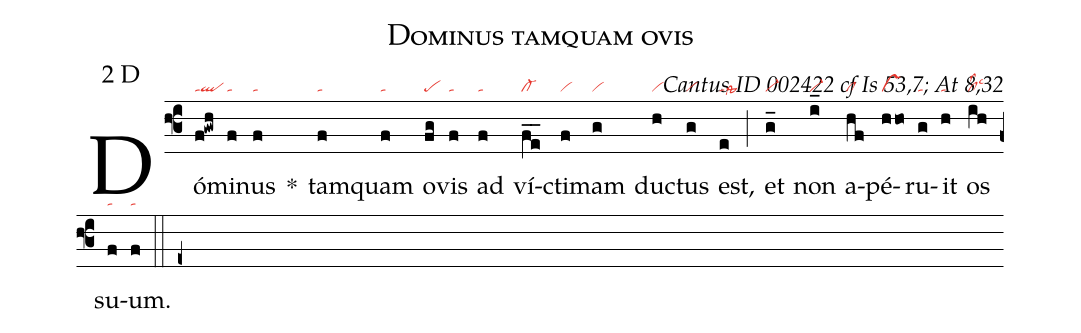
name: Dominus tamquam ovis;
mode: 2;
mode-differentia: D;
commentary: Cantus ID 002422 cf Is 53,7; At 8,32;
nabc-lines: 1;
%%
(f3)

Dó(f!gwh|taql)mi(f|ta)nus(f|ta) *() tam(f|ta)quam(f|ta) o(fg|pe)vis(f|ta) ad(f|ta) ví(fe__|cl-)cti(f|vi)mam(g|vi) du(h|vi)ctus(g|vi) est,(e|talssta6) (;) et(g_|vi-) non(i_|vi-) a(hf|cl)pé(hho|vs)ru(g|ta)it(h|ta) os(ih|cllss2lsc3) su(f|ta)um.(f|ta)

(::)

(e+)
